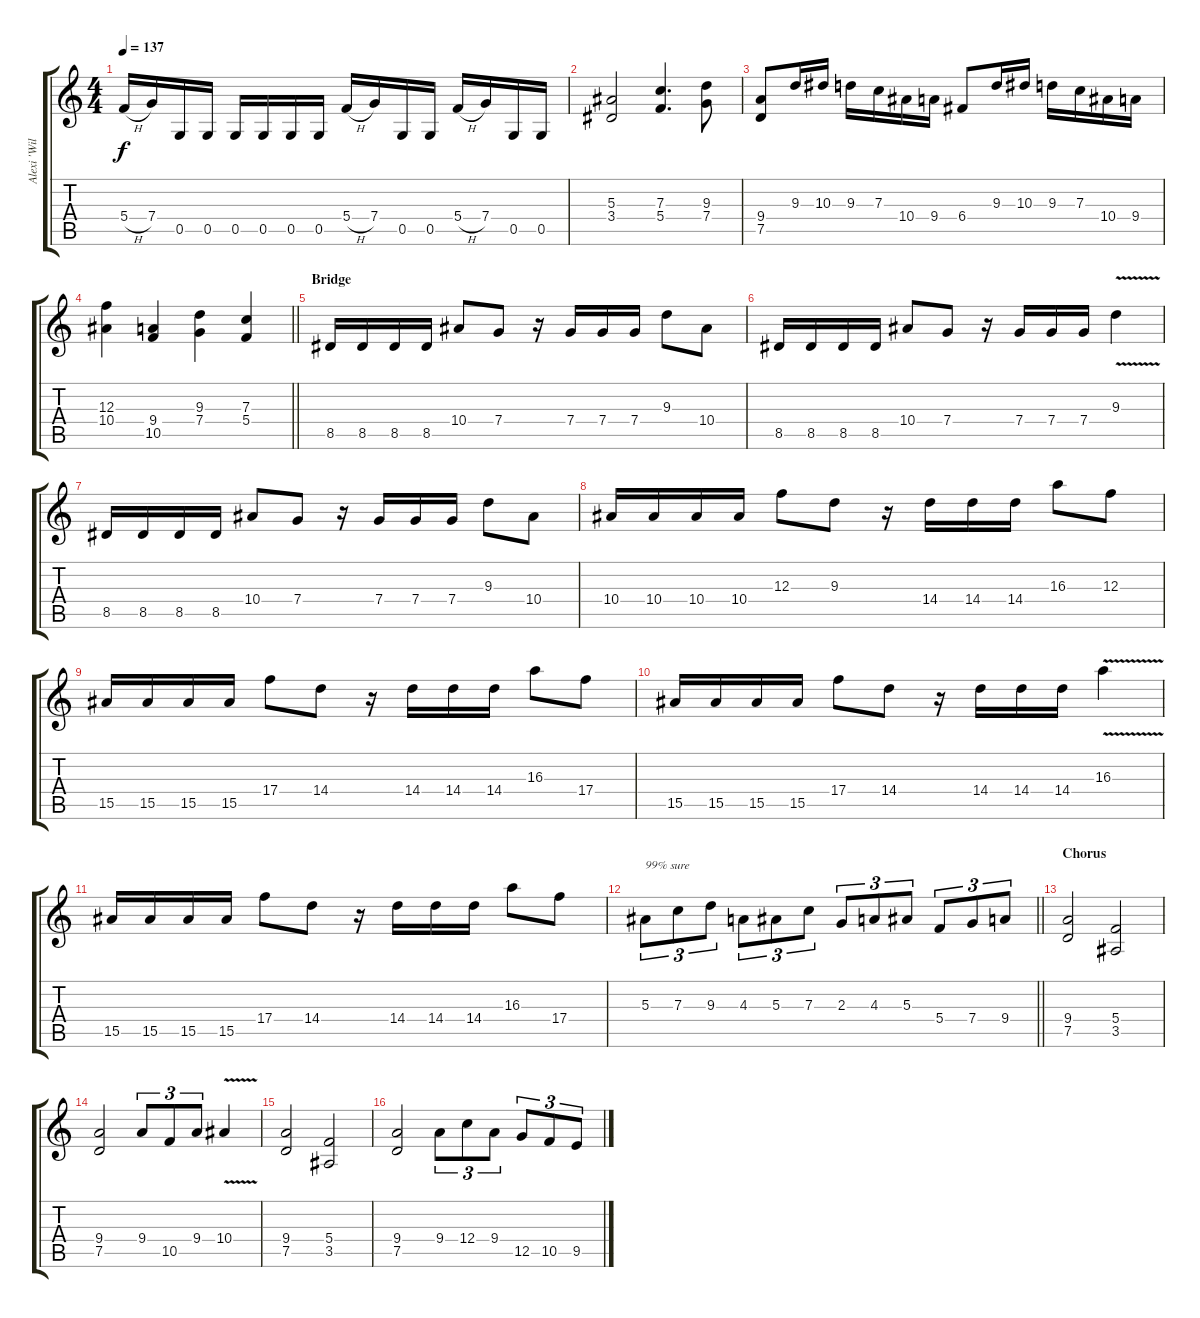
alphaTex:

\track ("Alexi 'Wildchild' Laiho" "Alexi 'Wil") {instrument distortionguitar}
\staff {score tabs}
\tuning (D4 A3 F3 C3 G2 D2) {hide}
\ts (4 4)
\tempo 137
\clef g2
\ks c
5.4{h}.16{dy f} 7.4.16 0.5.16 0.5.16 0.5.16 0.5.16 0.5.16 0.5.16 5.4{h}.16 7.4.16 0.5.16 0.5.16 5.4{h}.16 7.4.16 0.5.16 0.5.16 |
(5.3 3.4).2 (7.3 5.4).4{d} (9.3 7.4).8 |
(9.4 7.5).8 9.3.16 10.3.16 9.3.16 7.3.16 10.4.16 9.4.16 6.4.8 9.3.16 10.3.16 9.3.16 7.3.16 10.4.16 9.4.16 |
\barLineRight lightlight
(12.3 10.4).4 (9.4 10.5).4 (9.3 7.4).4 (7.3 5.4).4 |
\section ("" "Bridge")
8.5.16 8.5.16 8.5.16 8.5.16 10.4.8 7.4.8 r.16 7.4.16 7.4.16 7.4.16 9.3.8 10.4.8 |
8.5.16 8.5.16 8.5.16 8.5.16 10.4.8 7.4.8 r.16 7.4.16 7.4.16 7.4.16 9.3{v}.4{instrument guitarharmonics} |
8.5.16{instrument distortionguitar} 8.5.16 8.5.16 8.5.16 10.4.8 7.4.8 r.16 7.4.16 7.4.16 7.4.16 9.3.8 10.4.8 |
10.4.16 10.4.16 10.4.16 10.4.16 12.3.8 9.3.8 r.16 14.4.16 14.4.16 14.4.16 16.3.8 12.3.8 |
15.5.16 15.5.16 15.5.16 15.5.16 17.4.8 14.4.8 r.16 14.4.16 14.4.16 14.4.16 16.3.8 17.4.8 |
15.5.16 15.5.16 15.5.16 15.5.16 17.4.8 14.4.8 r.16 14.4.16 14.4.16 14.4.16 16.3{v}.4{instrument guitarharmonics} |
15.5.16{instrument distortionguitar} 15.5.16 15.5.16 15.5.16 17.4.8 14.4.8 r.16 14.4.16 14.4.16 14.4.16 16.3.8 17.4.8 |
\barLineRight lightlight
5.3.8{tu (3 2) txt "99% sure"} 7.3.8{tu (3 2)} 9.3.8{tu (3 2)} 4.3.8{tu (3 2)} 5.3.8{tu (3 2)} 7.3.8{tu (3 2)} 2.3.8{tu (3 2)} 4.3.8{tu (3 2)} 5.3.8{tu (3 2)} 5.4.8{tu (3 2)} 7.4.8{tu (3 2)} 9.4.8{tu (3 2)} |
\section ("" "Chorus")
(9.4 7.5).2 (5.4 3.5).2 |
(9.4 7.5).2 9.4.8{tu (3 2)} 10.5.8{tu (3 2)} 9.4.8{tu (3 2)} 10.4{v}.4 |
(9.4 7.5).2 (5.4 3.5).2 |
(9.4 7.5).2 9.4.8{tu (3 2)} 12.4.8{tu (3 2)} 9.4.8{tu (3 2)} 12.5.8{tu (3 2)} 10.5.8{tu (3 2)} 9.5.8{tu (3 2)}
